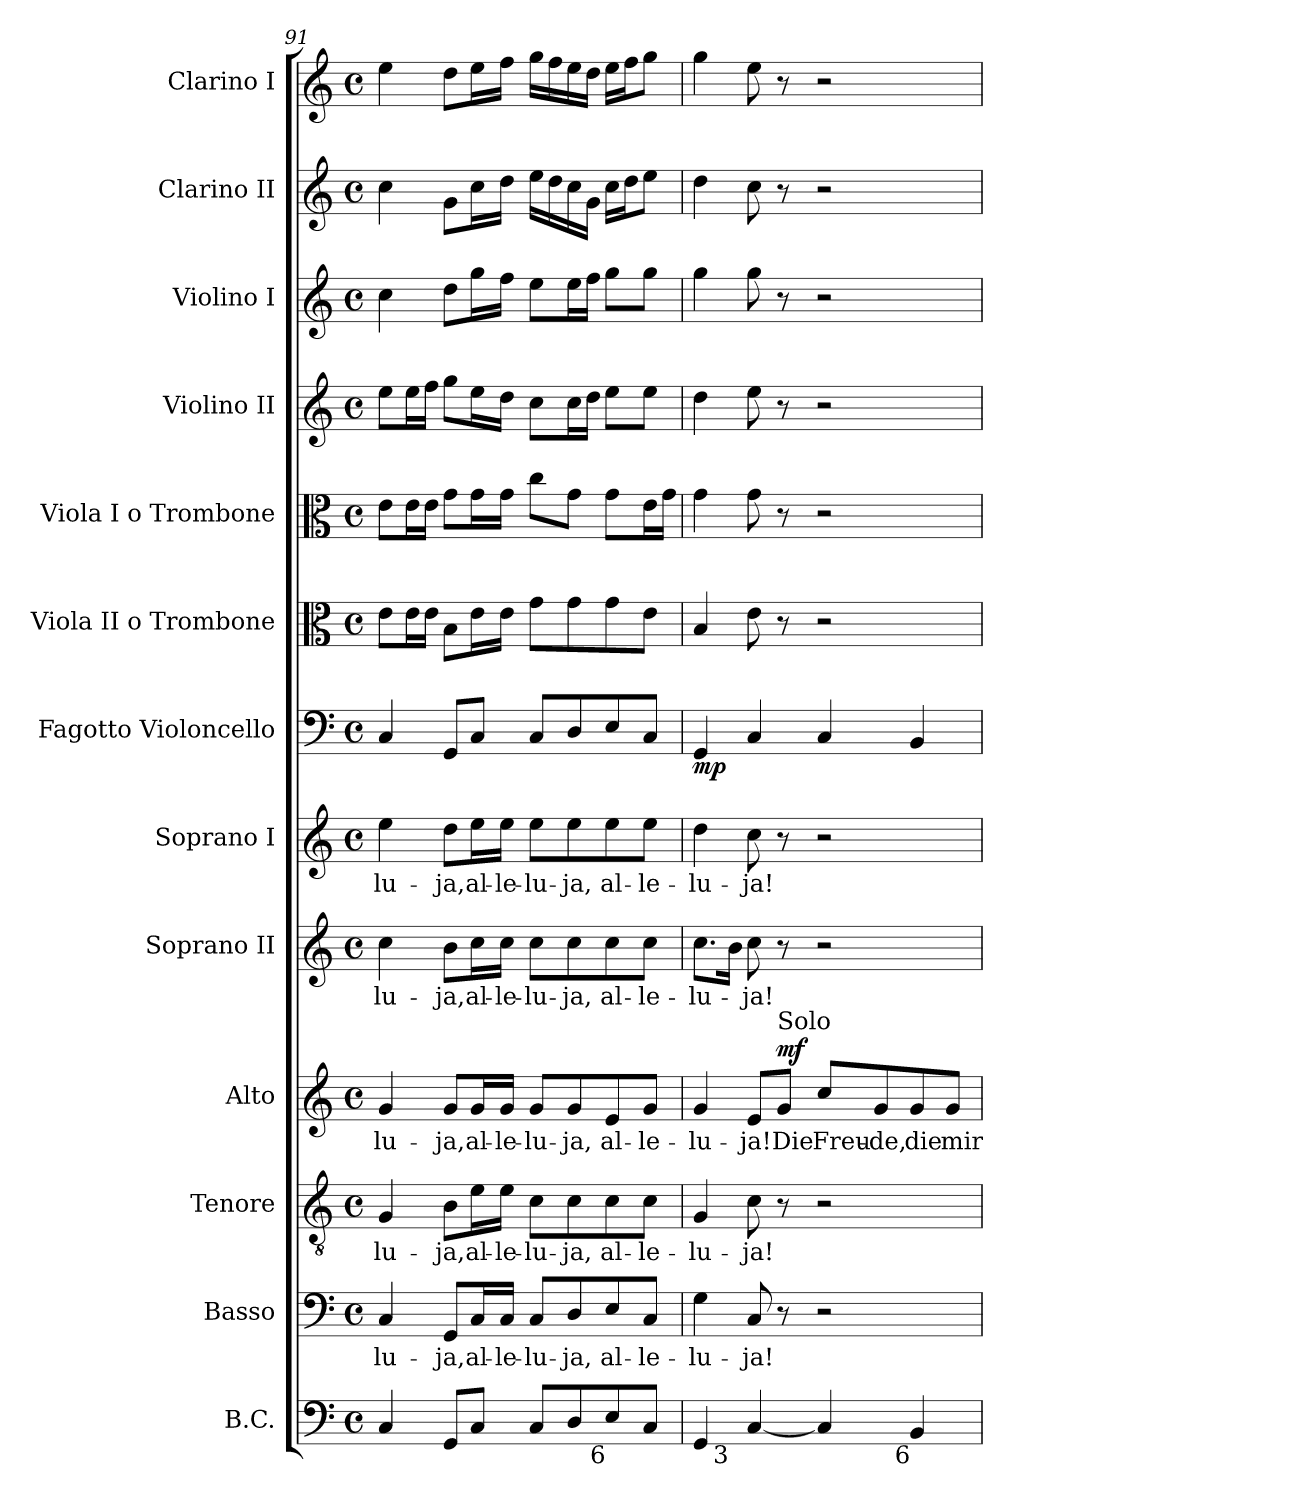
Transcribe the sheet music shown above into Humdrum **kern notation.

**kern	**kern	**text	**kern	**text	**kern	**text	**dynam	**kern	**text	**kern	**text	**kern	**dynam	**kern	**kern	**kern	**kern	**kern	**kern
*part13	*part12	*part12	*part11	*part11	*part10	*part10	*part10	*part9	*part9	*part8	*part8	*part7	*part7	*part6	*part5	*part4	*part3	*part2	*part1
*staff13	*staff12	*staff12	*staff11	*staff11	*staff10	*staff10	*staff10	*staff9	*staff9	*staff8	*staff8	*staff7	*staff7	*staff6	*staff5	*staff4	*staff3	*staff2	*staff1
*I"B.C.	*I"Basso	*	*I"Tenore	*	*I"Alto	*	*	*I"Soprano II	*	*I"Soprano I	*	*I"Fagotto Violoncello	*	*I"Viola II o Trombone	*I"Viola I o Trombone	*I"Violino II	*I"Violino I	*I"Clarino II	*I"Clarino I
*	*I'B.	*	*I'T.	*	*	*	*	*I'S.	*	*I'S.	*	*I'Fg.	*	*I'Vla.	*I'Vla.	*I'Vln. II	*I'Vln. I	*	*
!!LO:PB:g=z
*clefF4	*clefF4	*	*clefGv2	*	*clefG2	*	*	*clefG2	*	*clefG2	*	*clefF4	*	*clefC3	*clefC3	*clefG2	*clefG2	*clefG2	*clefG2
*	*	*	*ITrd7c12	*	*	*	*	*	*	*	*	*	*	*	*	*	*	*	*
*k[]	*k[]	*	*k[]	*	*k[]	*	*	*k[]	*	*k[]	*	*k[]	*	*k[]	*k[]	*k[]	*k[]	*k[]	*k[]
*C:	*C:	*	*C:	*	*C:	*	*	*C:	*	*C:	*	*C:	*	*C:	*C:	*C:	*C:	*C:	*C:
*M4/4	*M4/4	*	*M4/4	*	*M4/4	*	*	*M4/4	*	*M4/4	*	*M4/4	*	*M4/4	*M4/4	*M4/4	*M4/4	*M4/4	*M4/4
*met(c)	*met(c)	*	*met(c)	*	*met(c)	*	*	*met(c)	*	*met(c)	*	*met(c)	*	*met(c)	*met(c)	*met(c)	*met(c)	*met(c)	*met(c)
=91	=91	=91	=91	=91	=91	=91	=91	=91	=91	=91	=91	=91	=91	=91	=91	=91	=91	=91	=91
!	!	!LO:LY:b:color=#000000	!	!	!	!	!	!	!	!	!	!	!	!	!	!	!	!	!
!	!	!	!	!LO:LY:b:color=#000000	!	!	!	!	!	!	!	!	!	!	!	!	!	!	!
!	!	!	!	!	!	!LO:LY:b:color=#000000	!	!	!	!	!	!	!	!	!	!	!	!	!
!	!	!	!	!	!	!	!	!	!LO:LY:b:color=#000000	!	!	!	!	!	!	!	!	!	!
!	!	!	!	!	!	!	!	!	!	!	!LO:LY:b:color=#000000	!	!	!	!	!	!	!	!
4Ci/	4Ci/	-lu-	4GGi/	-lu-	4gi/	-lu-	.	4cci\	-lu-	4eei\	-lu-	4Ci/	.	8ei\L	8ei\L	8eei\L	4cci\	4cci\	4eei\
.	.	.	.	.	.	.	.	.	.	.	.	.	.	16ei\L	16ei\L	16eei\L	.	.	.
.	.	.	.	.	.	.	.	.	.	.	.	.	.	16ei\JJ	16ei\JJ	16ffi\JJ	.	.	.
!	!	!LO:LY:b:color=#000000	!	!	!	!	!	!	!	!	!	!	!	!	!	!	!	!	!
!	!	!	!	!LO:LY:b:color=#000000	!	!	!	!	!	!	!	!	!	!	!	!	!	!	!
!	!	!	!	!	!	!LO:LY:b:color=#000000	!	!	!	!	!	!	!	!	!	!	!	!	!
!	!	!	!	!	!	!	!	!	!LO:LY:b:color=#000000	!	!	!	!	!	!	!	!	!	!
!	!	!	!	!	!	!	!	!	!	!	!LO:LY:b:color=#000000	!	!	!	!	!	!	!	!
8GGi/L	8GGi/L	-ja,	8BBi\L	-ja,	8gi/L	-ja,	.	8bi\L	-ja,	8ddi\L	-ja,	8GGi/L	.	8Bi\L	8gi\L	8ggi\L	8ddi\L	8gi\L	8ddi\L
!	!	!LO:LY:b:color=#000000	!	!	!	!	!	!	!	!	!	!	!	!	!	!	!	!	!
!	!	!	!	!LO:LY:b:color=#000000	!	!	!	!	!	!	!	!	!	!	!	!	!	!	!
!	!	!	!	!	!	!LO:LY:b:color=#000000	!	!	!	!	!	!	!	!	!	!	!	!	!
!	!	!	!	!	!	!	!	!	!LO:LY:b:color=#000000	!	!	!	!	!	!	!	!	!	!
!	!	!	!	!	!	!	!	!	!	!	!LO:LY:b:color=#000000	!	!	!	!	!	!	!	!
8Ci/J	16Ci/L	al-	16Ei\L	al-	16gi/L	al-	.	16cci\L	al-	16eei\L	al-	8Ci/J	.	16ei\L	16gi\L	16eei\L	16ggi\L	16cci\L	16eei\L
!	!	!LO:LY:b:color=#000000	!	!	!	!	!	!	!	!	!	!	!	!	!	!	!	!	!
!	!	!	!	!LO:LY:b:color=#000000	!	!	!	!	!	!	!	!	!	!	!	!	!	!	!
!	!	!	!	!	!	!LO:LY:b:color=#000000	!	!	!	!	!	!	!	!	!	!	!	!	!
!	!	!	!	!	!	!	!	!	!LO:LY:b:color=#000000	!	!	!	!	!	!	!	!	!	!
!	!	!	!	!	!	!	!	!	!	!	!LO:LY:b:color=#000000	!	!	!	!	!	!	!	!
.	16Ci/JJ	-le-	16Ei\JJ	-le-	16gi/JJ	-le-	.	16cci\JJ	-le-	16eei\JJ	-le-	.	.	16ei\JJ	16gi\JJ	16ddi\JJ	16ffi\JJ	16ddi\JJ	16ffi\JJ
!	!	!LO:LY:b:color=#000000	!	!	!	!	!	!	!	!	!	!	!	!	!	!	!	!	!
!	!	!	!	!LO:LY:b:color=#000000	!	!	!	!	!	!	!	!	!	!	!	!	!	!	!
!	!	!	!	!	!	!LO:LY:b:color=#000000	!	!	!	!	!	!	!	!	!	!	!	!	!
!	!	!	!	!	!	!	!	!	!LO:LY:b:color=#000000	!	!	!	!	!	!	!	!	!	!
!	!	!	!	!	!	!	!	!	!	!	!LO:LY:b:color=#000000	!	!	!	!	!	!	!	!
8Ci/L	8Ci/L	-lu-	8Ci\L	-lu-	8gi/L	-lu-	.	8cci\L	-lu-	8eei\L	-lu-	8Ci/L	.	8gi\L	8cci\L	8cci\L	8eei\L	16eei\LL	16ggi\LL
.	.	.	.	.	.	.	.	.	.	.	.	.	.	.	.	.	.	16ddi\	16ffi\
!	!	!LO:LY:b:color=#000000	!	!	!	!	!	!	!	!	!	!	!	!	!	!	!	!	!
!	!	!	!	!LO:LY:b:color=#000000	!	!	!	!	!	!	!	!	!	!	!	!	!	!	!
!	!	!	!	!	!	!LO:LY:b:color=#000000	!	!	!	!	!	!	!	!	!	!	!	!	!
!	!	!	!	!	!	!	!	!	!LO:LY:b:color=#000000	!	!	!	!	!	!	!	!	!	!
!	!	!	!	!	!	!	!	!	!	!	!LO:LY:b:color=#000000	!	!	!	!	!	!	!	!
8Di/	8Di/	-ja,	8Ci\	-ja,	8gi/	-ja,	.	8cci\	-ja,	8eei\	-ja,	8Di/	.	8gi\	8gi\J	16cci\L	16eei\L	16cci\	16eei\
.	.	.	.	.	.	.	.	.	.	.	.	.	.	.	.	16ddi\JJ	16ffi\JJ	16gi\JJ	16ddi\JJ
!	!	!LO:LY:b:color=#000000	!	!	!	!	!	!	!	!	!	!	!	!	!	!	!	!	!
!	!	!	!	!LO:LY:b:color=#000000	!	!	!	!	!	!	!	!	!	!	!	!	!	!	!
!	!	!	!	!	!	!LO:LY:b:color=#000000	!	!	!	!	!	!	!	!	!	!	!	!	!
!	!	!	!	!	!	!	!	!	!LO:LY:b:color=#000000	!	!	!	!	!	!	!	!	!	!
!LO:TX:b:rj:t=6	!	!	!	!	!	!	!	!	!	!	!	!	!	!	!	!	!	!	!
!	!	!	!	!	!	!	!	!	!	!	!LO:LY:b:color=#000000	!	!	!	!	!	!	!	!
8Ei/	8Ei/	al-	8Ci\	al-	8ei/	al-	.	8cci\	al-	8eei\	al-	8Ei/	.	8gi\	8gi\L	8eei\L	8ggi\L	16cci\LL	16eei\LL
.	.	.	.	.	.	.	.	.	.	.	.	.	.	.	.	.	.	16ddi\J	16ffi\J
!	!	!LO:LY:b:color=#000000	!	!	!	!	!	!	!	!	!	!	!	!	!	!	!	!	!
!	!	!	!	!LO:LY:b:color=#000000	!	!	!	!	!	!	!	!	!	!	!	!	!	!	!
!	!	!	!	!	!	!LO:LY:b:color=#000000	!	!	!	!	!	!	!	!	!	!	!	!	!
!	!	!	!	!	!	!	!	!	!LO:LY:b:color=#000000	!	!	!	!	!	!	!	!	!	!
!	!	!	!	!	!	!	!	!	!	!	!LO:LY:b:color=#000000	!	!	!	!	!	!	!	!
8Ci/J	8Ci/J	-le-	8Ci\J	-le-	8gi/J	-le-	.	8cci\J	-le-	8eei\J	-le-	8Ci/J	.	8ei\J	16ei\L	8eei\J	8ggi\J	8eei\J	8ggi\J
.	.	.	.	.	.	.	.	.	.	.	.	.	.	.	16gi\JJ	.	.	.	.
=92	=92	=92	=92	=92	=92	=92	=92	=92	=92	=92	=92	=92	=92	=92	=92	=92	=92	=92	=92
!	!	!LO:LY:b:color=#000000	!	!	!	!	!	!	!	!	!	!	!	!	!	!	!	!	!
!	!	!	!	!LO:LY:b:color=#000000	!	!	!	!	!	!	!	!	!	!	!	!	!	!	!
!	!	!	!	!	!	!LO:LY:b:color=#000000	!	!	!	!	!	!	!	!	!	!	!	!	!
!	!	!	!	!	!	!	!	!	!LO:LY:b:color=#000000	!	!	!	!	!	!	!	!	!	!
!LO:TX:b:rj:t=4	!	!	!	!	!	!	!	!	!	!	!	!	!	!	!	!	!	!	!
!	!	!	!	!	!	!	!	!	!	!	!LO:LY:b:color=#000000	!	!	!	!	!	!	!	!
*^	*	*	*	*	*	*	*	*	*	*	*	*	*	*	*	*	*	*	*
4GGi/	8.ryy	4Gi\	-lu-	4GGi/	-lu-	4gi/	-lu-	.	8.cci\L	-lu-	4ddi\	-lu-	4GGi/	mp	4Bi/	4gi\	4ddi\	4ggi\	4ddi\	4ggi\
!	!LO:TX:b:rj:t=3	!	!	!	!	!	!	!	!	!	!	!	!	!	!	!	!	!	!	!
.	2ryy	.	.	.	.	.	.	.	16bi\Jk	.	.	.	.	.	.	.	.	.	.	.
!	!	!	!LO:LY:b:color=#000000	!	!	!	!	!	!	!	!	!	!	!	!	!	!	!	!	!
!	!	!	!	!	!LO:LY:b:color=#000000	!	!	!	!	!	!	!	!	!	!	!	!	!	!	!
!	!	!	!	!	!	!	!LO:LY:b:color=#000000	!	!	!	!	!	!	!	!	!	!	!	!	!
!	!	!	!	!	!	!	!	!	!	!LO:LY:b:color=#000000	!	!	!	!	!	!	!	!	!	!
!	!	!	!	!	!	!	!	!	!	!	!	!LO:LY:b:color=#000000	!	!	!	!	!	!	!	!
[4Ci/	.	8Ci/	-ja!	8Ci\	-ja!	8ei/L	-ja!	.	8cci\	-ja!	8cci\	-ja!	4Ci/	.	8ei\	8gi\	8eei\	8ggi\	8cci\	8eei\
!	!	!	!	!	!	!LO:TX:a:t=Solo	!	!	!	!	!	!	!	!	!	!	!	!	!	!
!	!	!	!	!	!	!	!LO:LY:b:color=#000000	!	!	!	!	!	!	!	!	!	!	!	!	!
.	.	8r	.	8r	.	8gi/J	Die	mf	8r	.	8r	.	.	.	8r	8r	8r	8r	8r	8r
!	!	!	!	!	!	!	!LO:LY:b:color=#000000	!	!	!	!	!	!	!	!	!	!	!	!	!
4Ci/]	.	2r	.	2r	.	8cci/L	Freu-	.	2r	.	2r	.	4Ci/	.	2r	2r	2r	2r	2r	2r
!	!	!	!	!	!	!	!LO:LY:b:color=#000000	!	!	!	!	!	!	!	!	!	!	!	!	!
.	.	.	.	.	.	8gi/	-de,	.	.	.	.	.	.	.	.	.	.	.	.	.
.	4ryy	.	.	.	.	.	.	.	.	.	.	.	.	.	.	.	.	.	.	.
!LO:TX:b:rj:t=6	!	!	!	!	!	!	!	!	!	!	!	!	!	!	!	!	!	!	!	!
!	!	!	!	!	!	!	!LO:LY:b:color=#000000	!	!	!	!	!	!	!	!	!	!	!	!	!
4BBi/	.	.	.	.	.	8gi/	die	.	.	.	.	.	4BBi/	.	.	.	.	.	.	.
!	!	!	!	!	!	!	!LO:LY:b:color=#000000	!	!	!	!	!	!	!	!	!	!	!	!	!
.	.	.	.	.	.	8gi/J	mir	.	.	.	.	.	.	.	.	.	.	.	.	.
.	16ryy	.	.	.	.	.	.	.	.	.	.	.	.	.	.	.	.	.	.	.
*v	*v	*	*	*	*	*	*	*	*	*	*	*	*	*	*	*	*	*	*	*
=	=	=	=	=	=	=	=	=	=	=	=	=	=	=	=	=	=	=	=
*-	*-	*-	*-	*-	*-	*-	*-	*-	*-	*-	*-	*-	*-	*-	*-	*-	*-	*-	*-
